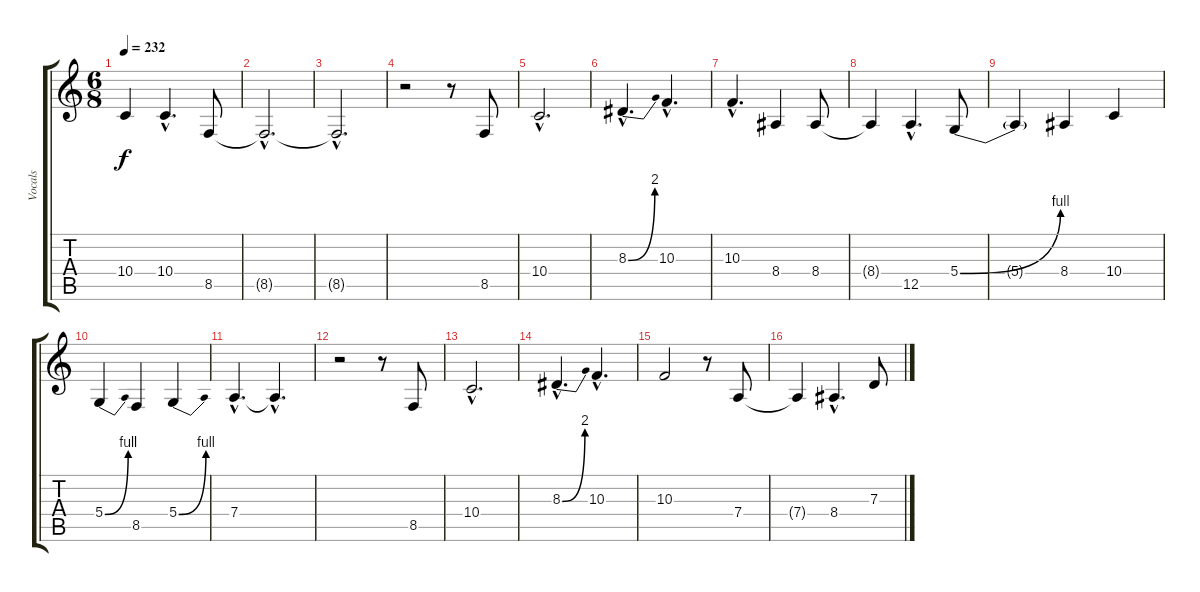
\track ("Vocals" "Vocals") {instrument oboe}
\staff {score tabs}
\tuning (E4 B3 G3 D3 A2 D2) {hide}
\ts (6 8)
\tempo 232
\clef g2
\ks c
10.4{t}.4{dy f} 10.4{hac}.4{d} 8.5.8 |
8.5{hac t}.2{d} |
8.5{hac t}.2{d} |
r.2 r.8 8.5.8 |
10.4{hac}.2{d} |
8.3{be (bend 0 0 60 8) hac}.4{d} 10.3{hac}.4{d} |
10.3{hac}.4{d} 8.4.4 8.4.8 |
8.4{t}.4 12.5{hac}.4{d} 5.4{be (bend 0 0 60 4)}.8 |
5.4{t}.4 8.4.4 10.4.4 |
5.4{be (bend 0 0 60 4)}.4 8.5.4 5.4{be (bend 0 0 60 4)}.4 |
7.4{hac}.4{d} 7.4{hac t}.4{d} |
r.2 r.8 8.5.8 |
10.4{hac}.2{d} |
8.3{be (bend 0 0 60 8) hac}.4{d} 10.3{hac}.4{d} |
10.3.2 r.8 7.4.8 |
7.4{t}.4 8.4{hac}.4{d} 7.3.8
